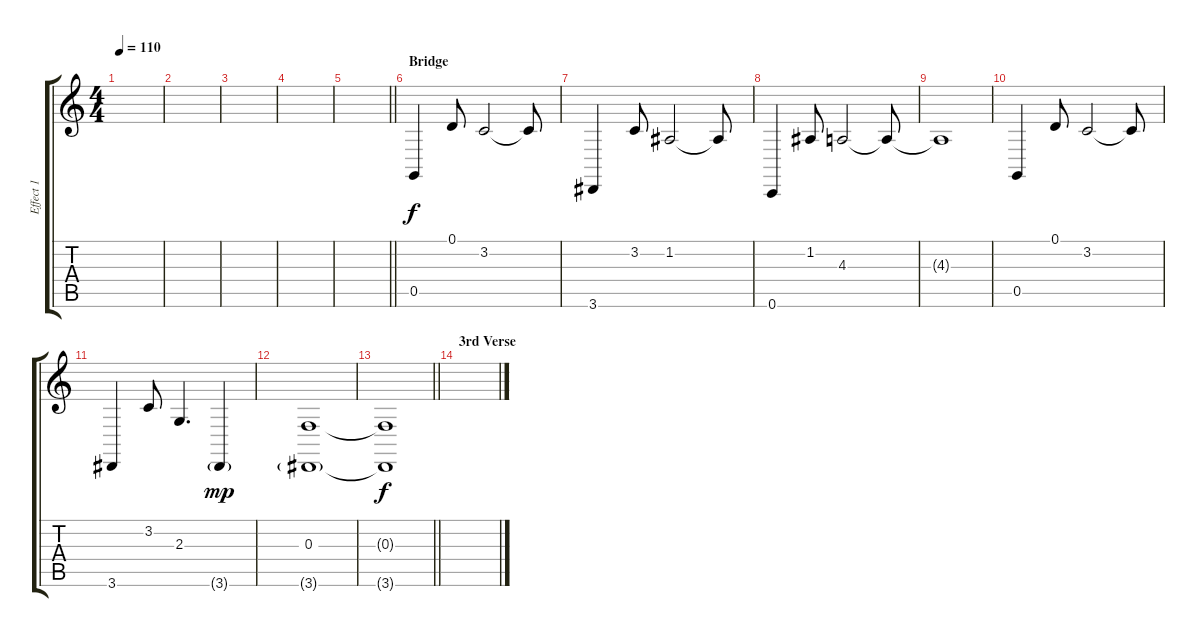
\track ("Effect 1" "Effect 1") {instrument oboe}
\staff {score tabs}
\tuning (D4 A3 F3 C3 G2 C2) {hide}
\ts (4 4)
\tempo 110
\clef g2
\ks c
|
|
|
|
\barLineRight lightlight
|
\section ("" "Bridge")
0.5.4{instrument honkytonkpiano} 0.1.8 3.2.2 3.2{t}.8 |
3.6.4 3.2.8 1.2.2 1.2{t}.8 |
0.6.4 1.2.8 4.3.2 4.3{t}.8 |
4.3{t}.1 |
0.5.4 0.1.8 3.2.2 3.2{t}.8 |
3.6.4 3.2.8 2.3.4{d} 3.6{g}.4{dy mp} |
(0.3 3.6{g}).1 |
\barLineRight lightlight
(0.3{t} 3.6{t}).1{dy f} |
\section ("" "3rd Verse")
